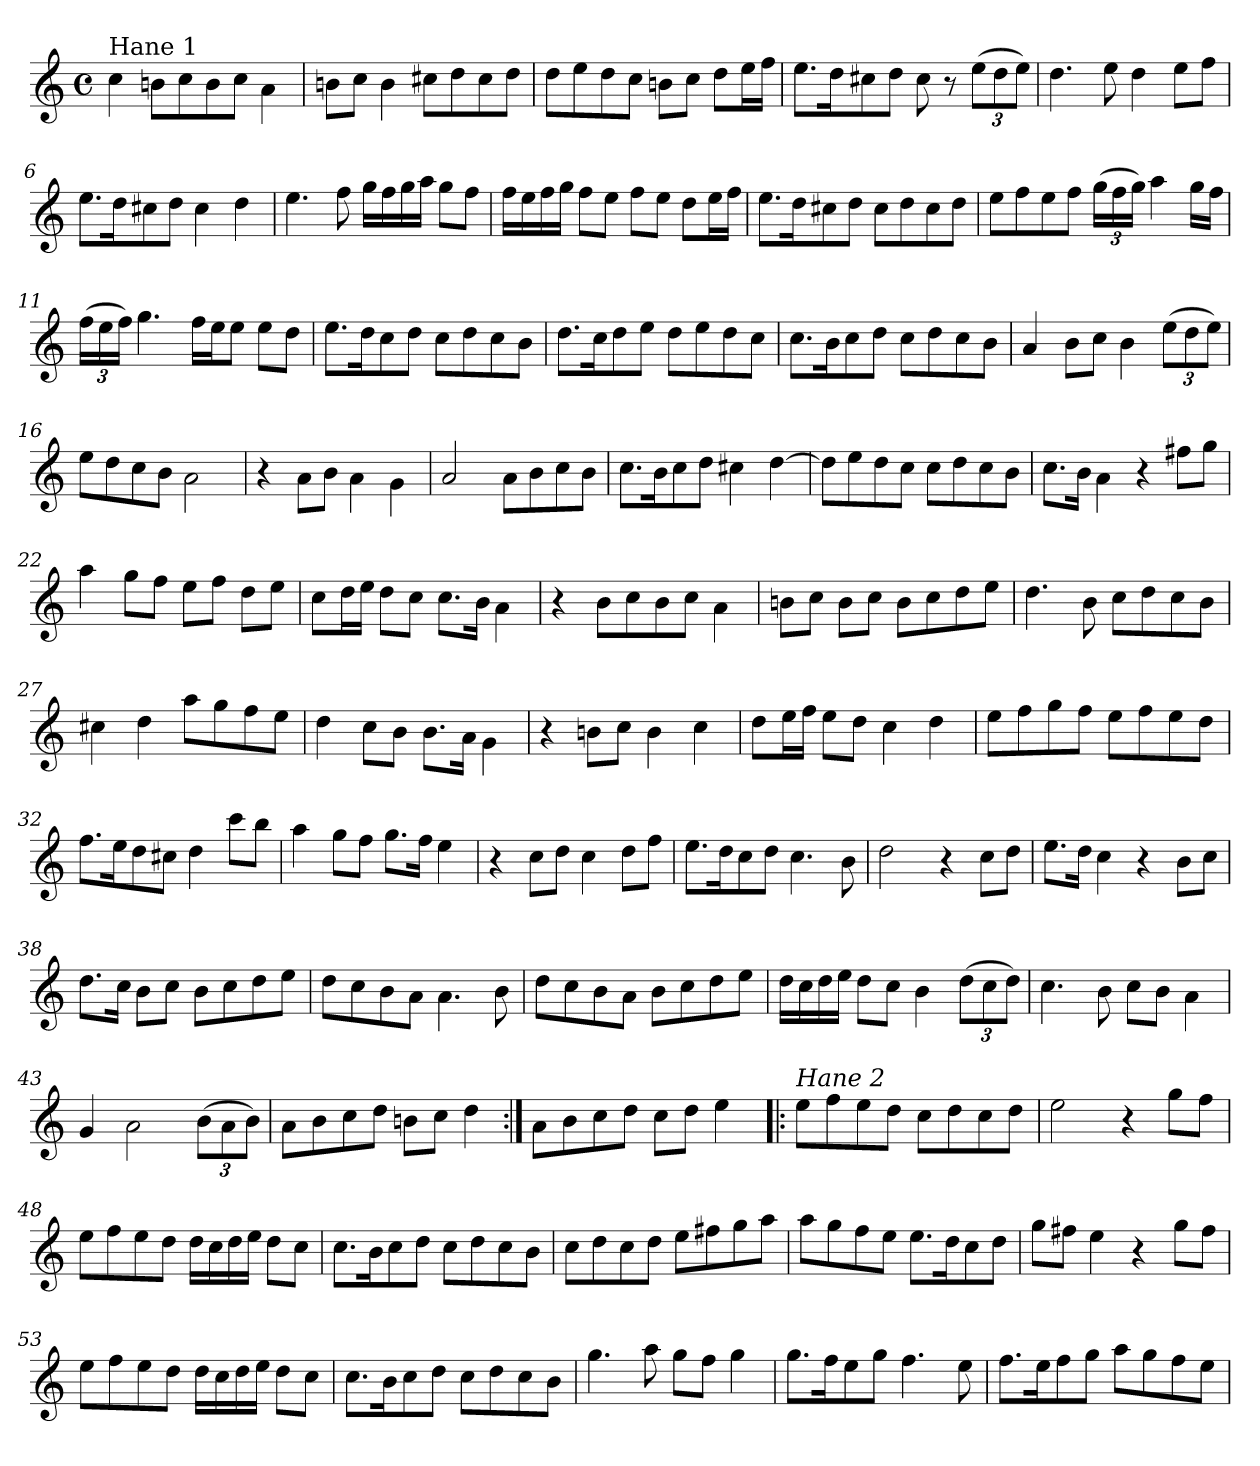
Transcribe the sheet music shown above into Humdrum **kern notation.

**kern
*part1
*staff1
*clefG2
*k[]
*M4/4
*met(c)
=1
!LO:TX:a:t=Hane 1
4cc\
8bn\L
8cc\
8b\
8cc\J
4a\
=2
8bn\L
8cc\J
4b\
8cc#X\L
8dd\
8cc#\
8dd\J
=3
8dd\L
8ee\
8dd\
8cc\J
8bn\L
8cc\J
8dd\L
16ee\L
16ff\JJ
=4
8.ee\L
16dd\K
8cc#X\
8dd\J
8cc#\
8r
*Xbrackettup
(>12ee\L
12dd\
12ee\J)
=5
4.dd\
8ee\
4dd\
8ee\L
8ff\J
=6
8.ee\L
16dd\K
8cc#X\
8dd\J
4cc#\
4dd\
=7
4.ee\
8ff\
16gg\LL
16ff\
16gg\
16aa\JJ
8gg\L
8ff\J
=8
16ff\LL
16ee\
16ff\
16gg\JJ
8ff\L
8ee\J
8ff\L
8ee\J
8dd\L
16ee\L
16ff\JJ
=9
8.ee\L
16dd\K
8cc#X\
8dd\J
8cc#\L
8dd\
8cc#\
8dd\J
=10
8ee\L
8ff\
8ee\
8ff\J
(>24gg\LL
24ff\
24gg\JJ)
4aa\
16gg\LL
16ff\JJ
=11
(>24ff\LL
24ee\
24ff\JJ)
4.gg\
16ff\LL
16ee\J
8ee\J
8ee\L
8dd\J
=12
8.ee\L
16dd\K
8cc\
8dd\J
8cc\L
8dd\
8cc\
8b\J
=13
8.dd\L
16cc\K
8dd\
8ee\J
8dd\L
8ee\
8dd\
8cc\J
=14
8.cc\L
16b\K
8cc\
8dd\J
8cc\L
8dd\
8cc\
8b\J
=15
4a/
8b\L
8cc\J
4b\
(>12ee\L
12dd\
12ee\J)
=16
8ee\L
8dd\
8cc\
8b\J
2a\
=17
4r
8a\L
8b\J
4a\
4g\
=18
2a/
8a\L
8b\
8cc\
8b\J
=19
8.cc\L
16b\K
8cc\
8dd\J
4cc#X\
[4dd\
=20
8dd\L]
8ee\
8dd\
8cc\J
8cc\L
8dd\
8cc\
8b\J
=21
8.cc\L
16b\Jk
4a\
4r
8ff#X\L
8gg\J
=22
4aa\
8gg\L
8ff\J
8ee\L
8ff\J
8dd\L
8ee\J
=23
8cc\L
16dd\L
16ee\JJ
8dd\L
8cc\J
8.cc\L
16b\Jk
4a\
=24
4r
8b\L
8cc\
8b\
8cc\J
4a\
=25
8bn\L
8cc\J
8b\L
8cc\J
8b\L
8cc\
8dd\
8ee\J
=26
4.dd\
8b\
8cc\L
8dd\
8cc\
8b\J
=27
4cc#X\
4dd\
8aa\L
8gg\
8ff\
8ee\J
=28
4dd\
8cc\L
8b\J
8.b\L
16a\Jk
4g\
=29
4r
8bn\L
8cc\J
4b\
4cc\
=30
8dd\L
16ee\L
16ff\JJ
8ee\L
8dd\J
4cc\
4dd\
=31
8ee\L
8ff\
8gg\
8ff\J
8ee\L
8ff\
8ee\
8dd\J
=32
8.ff\L
16ee\K
8dd\
8cc#X\J
4dd\
8ccc\L
8bb\J
=33
4aa\
8gg\L
8ff\J
8.gg\L
16ff\Jk
4ee\
=34
4r
8cc\L
8dd\J
4cc\
8dd\L
8ff\J
=35
8.ee\L
16dd\K
8cc\
8dd\J
4.cc\
8b\
=36
2dd\
4r
8cc\L
8dd\J
=37
8.ee\L
16dd\Jk
4cc\
4r
8b\L
8cc\J
=38
8.dd\L
16cc\Jk
8b\L
8cc\J
8b\L
8cc\
8dd\
8ee\J
=39
8dd\L
8cc\
8b\
8a\J
4.a\
8b\
=40
8dd\L
8cc\
8b\
8a\J
8b\L
8cc\
8dd\
8ee\J
=41
16dd\LL
16cc\
16dd\
16ee\JJ
8dd\L
8cc\J
4b\
(>12dd\L
12cc\
12dd\J)
=42
4.cc\
8b\
8cc\L
8b\J
4a\
=43
4g/
2a\
(<12b\L
12a\
12b\J)
=44
8a\L
8b\
8cc\
8dd\J
8bn\L
8cc\J
4dd\
=45:|!
8a\L
8b\
8cc\
8dd\J
8cc\L
8dd\J
4ee\
=46!|:
!LO:TX:a:i:t=Hane 2
8ee\L
8ff\
8ee\
8dd\J
8cc\L
8dd\
8cc\
8dd\J
=47
2ee\
4r
8gg\L
8ff\J
=48
8ee\L
8ff\
8ee\
8dd\J
16dd\LL
16cc\
16dd\
16ee\JJ
8dd\L
8cc\J
=49
8.cc\L
16b\K
8cc\
8dd\J
8cc\L
8dd\
8cc\
8b\J
=50
8cc\L
8dd\
8cc\
8dd\J
8ee\L
8ff#X\
8gg\
8aa\J
=51
8aa\L
8gg\
8ff\
8ee\J
8.ee\L
16dd\K
8cc\
8dd\J
=52
8gg\L
8ff#X\J
4ee\
4r
8gg\L
8ff#\J
=53
8ee\L
8ff\
8ee\
8dd\J
16dd\LL
16cc\
16dd\
16ee\JJ
8dd\L
8cc\J
=54
8.cc\L
16b\K
8cc\
8dd\J
8cc\L
8dd\
8cc\
8b\J
=55
4.gg\
8aa\
8gg\L
8ff\J
4gg\
=56
8.gg\L
16ff\K
8ee\
8gg\J
4.ff\
8ee\
=57
8.ff\L
16ee\K
8ff\
8gg\J
8aa\L
8gg\
8ff\
8ee\J
=
*-
